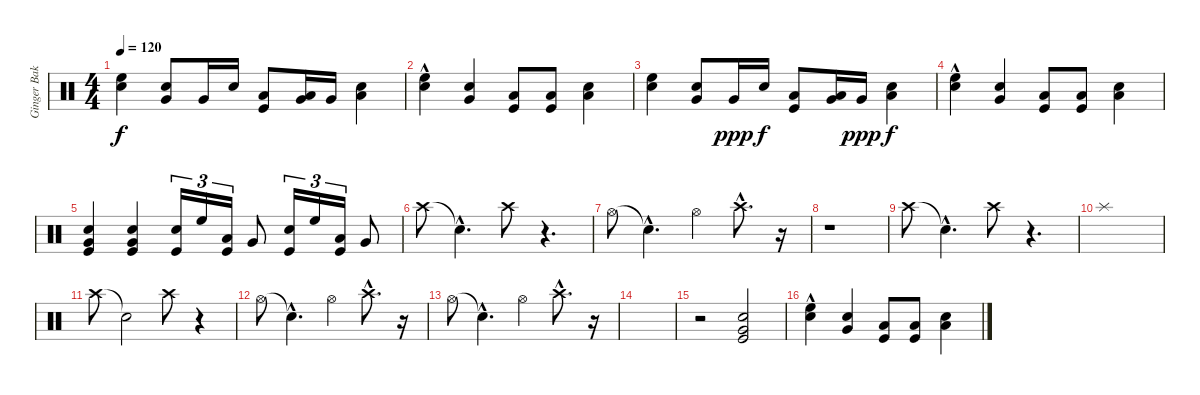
\track ("Ginger Baker" "Ginger Bak") {instrument percussion}
\staff {score}
\articulation defaults
\ts (4 4)
\tempo 120
\clef neutral
\ks c
("Electric Snare (hit)" "High Floor Tom (hit)").4{dy f} ("Electric Snare (hit)" "Very Low Tom (hit)").8 "Very Low Tom (hit)".16 "Electric Snare (hit)".16 ("Low Tom (hit)" "Kick (hit)").8 ("Low Tom (hit)" "Very Low Tom (hit)").16 "Very Low Tom (hit)".16 ("Snare (hit) 2" "Low Tom (hit)").4 |
("Electric Snare (hit)"{hac} "High Floor Tom (hit)").4 ("Electric Snare (hit)" "Very Low Tom (hit)").4 ("Low Tom (hit)" "Kick (hit)").8 ("Low Tom (hit)" "Kick (hit)").8 ("Snare (hit) 2" "Low Tom (hit)").4 |
("Electric Snare (hit)" "High Floor Tom (hit)").4 ("Electric Snare (hit)" "Very Low Tom (hit)").8 "Very Low Tom (hit)".16{dy ppp} "Electric Snare (hit)".16{dy f} ("Low Tom (hit)" "Kick (hit)").8 ("Low Tom (hit)" "Very Low Tom (hit)").16 "Very Low Tom (hit)".16{dy ppp} ("Snare (hit) 2" "Low Tom (hit)").4{dy f} |
("Electric Snare (hit)"{hac} "High Floor Tom (hit)").4 ("Electric Snare (hit)" "Very Low Tom (hit)").4 ("Low Tom (hit)" "Kick (hit)").8 ("Low Tom (hit)" "Kick (hit)").8 ("Snare (hit) 2" "Low Tom (hit)").4 |
("Snare (hit) 2" "Very Low Tom (hit)" "Kick (hit)").4 ("Snare (hit) 2" "Very Low Tom (hit)" "Kick (hit)").4 ("Electric Snare (hit)" "Kick (hit)").16{tu (3 2)} "High Floor Tom (hit)".16{tu (3 2)} ("Low Tom (hit)" "Kick (hit)").16{tu (3 2)} "Very Low Tom (hit)".8 ("Electric Snare (hit)" "Kick (hit)").16{tu (3 2)} "High Floor Tom (hit)".16{tu (3 2)} ("Low Tom (hit)" "Kick (hit)").16{tu (3 2)} "Very Low Tom (hit)".8 |
"Crash high (hit)".8 "Snare (hit)"{hac t}.4{d} "Crash high (hit)".8 r.4{d} |
"Hi-Hat (open)".8 "Snare (hit)"{hac t}.4{d} "Hi-Hat (open)".4 "Crash high (hit)"{hac}.8{d} r.16 |
r.1 |
"Crash high (hit)".8 "Snare (hit)"{hac t}.4{d} "Crash high (hit)".8 r.4{d} |
"Splash (hit)".1 |
"Crash high (hit)".8 "Snare (hit)"{t}.2 "Crash high (hit)".8 r.4 |
"Hi-Hat (open)".8 "Snare (hit)"{hac t}.4{d} "Hi-Hat (open)".4 "Crash high (hit)"{hac}.8{d} r.16 |
"Hi-Hat (open)".8 "Snare (hit)"{hac t}.4{d} "Hi-Hat (open)".4 "Crash high (hit)"{hac}.8{d} r.16 |
|
r.2 ("Snare (hit) 2" "Very Low Tom (hit)" "Kick (hit)").2 |
("Electric Snare (hit)"{hac} "High Floor Tom (hit)").4 ("Electric Snare (hit)" "Very Low Tom (hit)").4 ("Low Tom (hit)" "Kick (hit)").8 ("Low Tom (hit)" "Kick (hit)").8 ("Snare (hit) 2" "Low Tom (hit)").4
